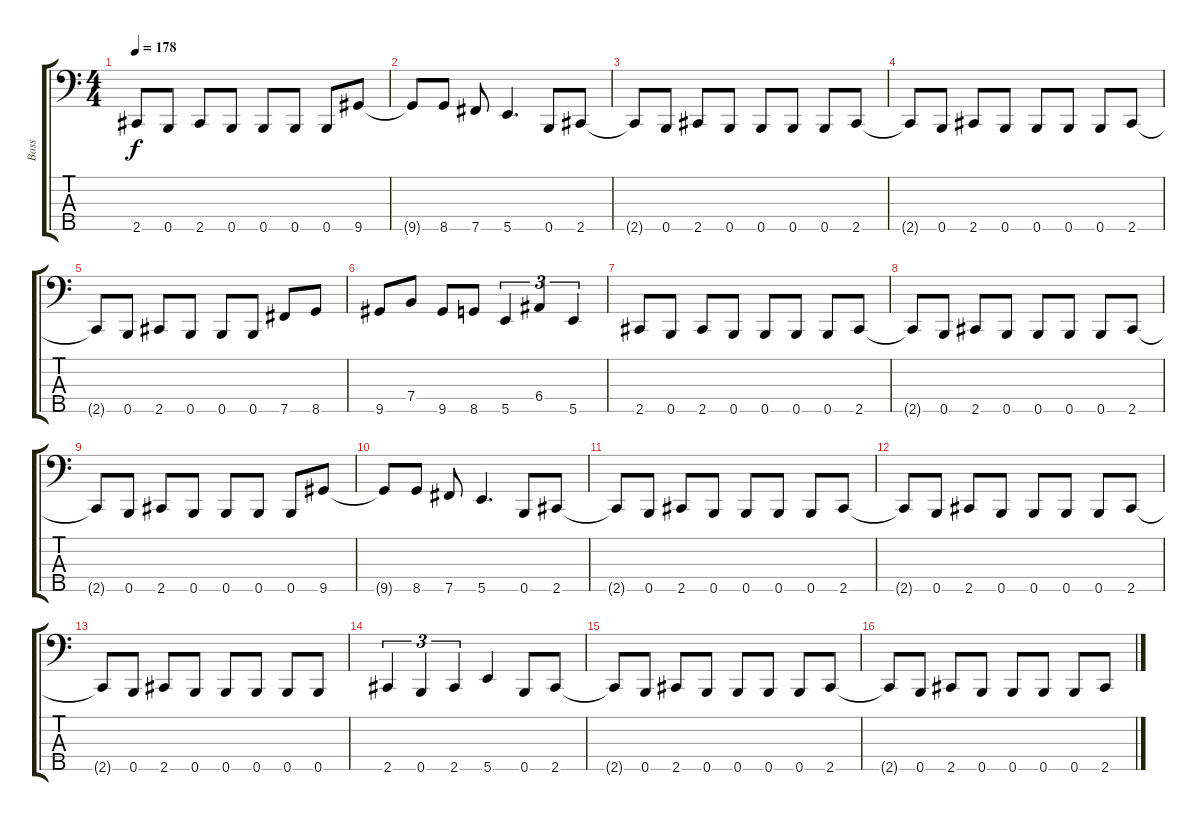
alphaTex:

\track ("Bass" "Bass") {instrument electricbassfinger}
\staff {score tabs}
\tuning (G2 D2 A1 E1 B0) {hide}
\ts (4 4)
\tempo 178
\clef f4
\ks c
2.5{t}.8{dy f} 0.5.8 2.5.8 0.5.8 0.5.8 0.5.8 0.5.8 9.5.8 |
9.5{t}.8 8.5.8 7.5.8 5.5.4{d} 0.5.8 2.5.8 |
2.5{t}.8 0.5.8 2.5.8 0.5.8 0.5.8 0.5.8 0.5.8 2.5.8 |
2.5{t}.8 0.5.8 2.5.8 0.5.8 0.5.8 0.5.8 0.5.8 2.5.8 |
2.5{t}.8 0.5.8 2.5.8 0.5.8 0.5.8 0.5.8 7.5.8 8.5.8 |
9.5.8 7.4.8 9.5.8 8.5.8 5.5.4{tu (3 2)} 6.4.4{tu (3 2)} 5.5.4{tu (3 2)} |
2.5.8 0.5.8 2.5.8 0.5.8 0.5.8 0.5.8 0.5.8 2.5.8 |
2.5{t}.8 0.5.8 2.5.8 0.5.8 0.5.8 0.5.8 0.5.8 2.5.8 |
2.5{t}.8 0.5.8 2.5.8 0.5.8 0.5.8 0.5.8 0.5.8 9.5.8 |
9.5{t}.8 8.5.8 7.5.8 5.5.4{d} 0.5.8 2.5.8 |
2.5{t}.8 0.5.8 2.5.8 0.5.8 0.5.8 0.5.8 0.5.8 2.5.8 |
2.5{t}.8 0.5.8 2.5.8 0.5.8 0.5.8 0.5.8 0.5.8 2.5.8 |
2.5{t}.8 0.5.8 2.5.8 0.5.8 0.5.8 0.5.8 0.5.8 0.5.8 |
2.5.4{tu (3 2)} 0.5.4{tu (3 2)} 2.5.4{tu (3 2)} 5.5.4 0.5.8 2.5.8 |
2.5{t}.8 0.5.8 2.5.8 0.5.8 0.5.8 0.5.8 0.5.8 2.5.8 |
2.5{t}.8 0.5.8 2.5.8 0.5.8 0.5.8 0.5.8 0.5.8 2.5.8
